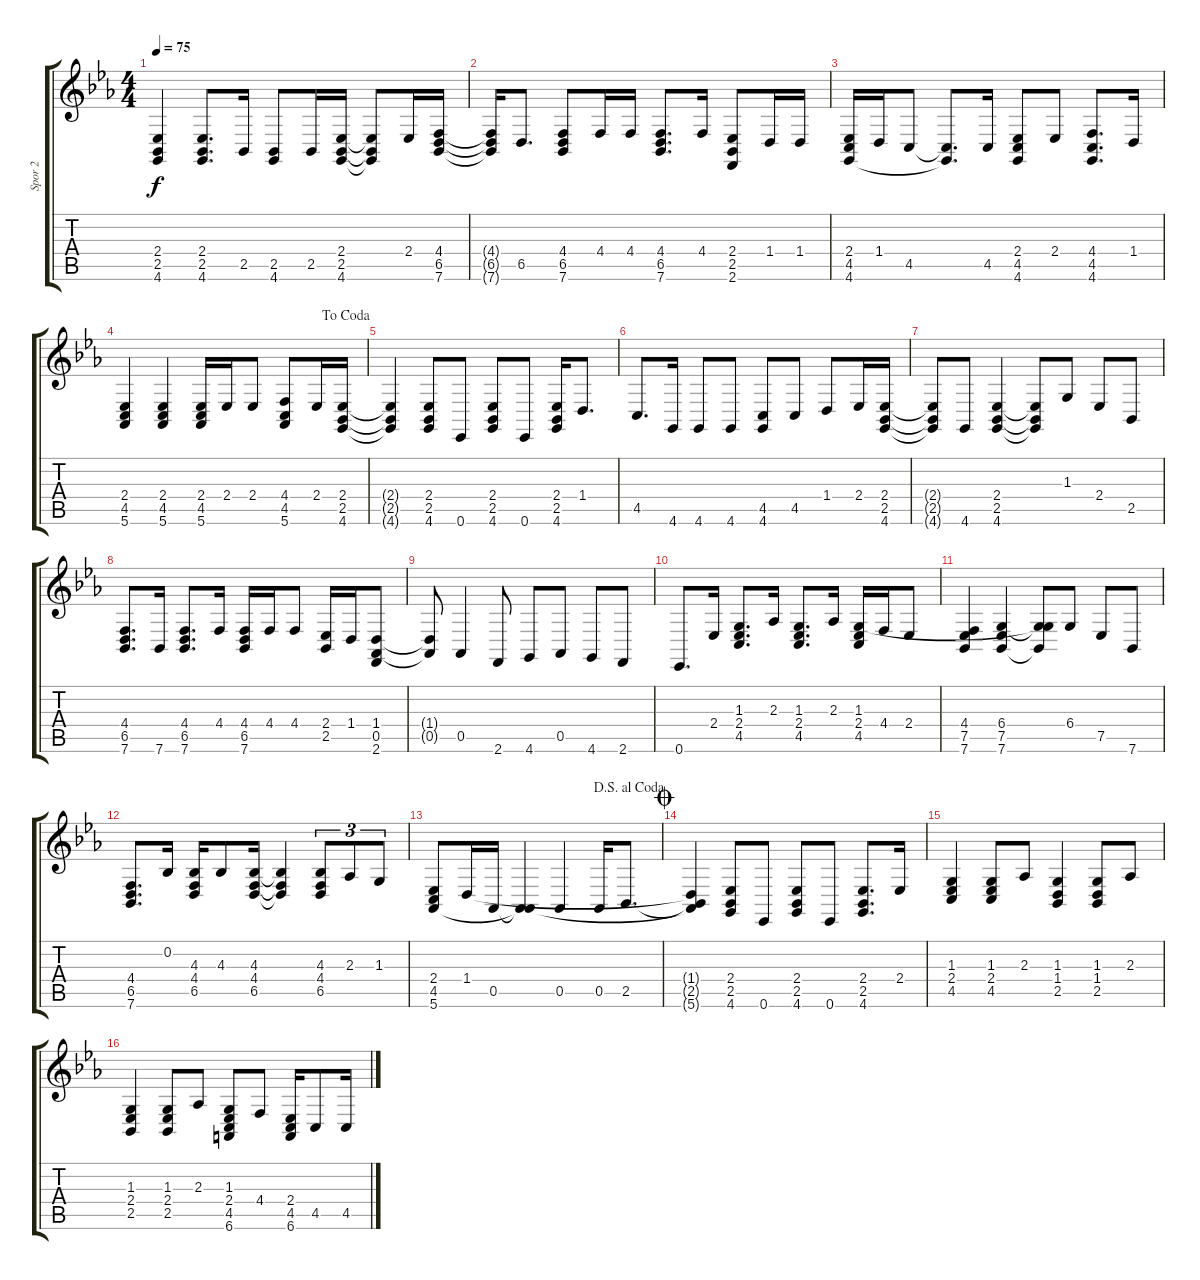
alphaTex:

\track ("Spor 2" "Spor 2") {instrument acousticgrandpiano}
\staff {score tabs}
\tuning (Eb4 Bb3 Gb3 Db3 Ab2 Eb2) {hide}
\ts (4 4)
\tempo 75
\clef g2
\ks eb
(2.4{t} 2.5{t} 4.6{t}).4{dy f} (2.4 2.5 4.6).8{d} 2.5.16 (2.5 4.6).8 2.5.16 (2.4 2.5 4.6).16 (2.4{t} 2.5{t} 4.6{t}).8 2.4.16 (4.4 6.5 7.6).16 |
(4.4{t} 6.5{t} 7.6{t}).16 6.5.8{d} (4.4 6.5 7.6).8 4.4.16 4.4.16 (4.4 6.5 7.6).8{d} 4.4.16 (2.4 2.5 2.6).8 1.4.16 1.4.16 |
(2.4 4.5 4.6).16 1.4.16 4.5.8 (4.5{t} 4.6{t}).8{d} 4.5.16 (2.4 4.5 4.6).8 2.4.8 (4.4 4.5 4.6).8{d} 1.4.16 |
\jump dacoda
(2.4 4.5 5.6).4 (2.4 4.5 5.6).4 (2.4 4.5 5.6).16 2.4.16 2.4.8 (4.4 4.5 5.6).8 2.4.16 (2.4 2.5 4.6).16 |
(2.4{t} 2.5{t} 4.6{t}).4 (2.4 2.5 4.6).8 0.6.8 (2.4 2.5 4.6).8 0.6.8 (2.4 2.5 4.6).16 1.4.8{d} |
4.5.8{d} 4.6.16 4.6.8 4.6.8 (4.5 4.6).8 4.5.8 1.4.8 2.4.16 (2.4 2.5 4.6).16 |
(2.4{t} 2.5{t} 4.6{t}).8 4.6.8 (2.4 2.5 4.6).4 (2.4{t} 2.5{t} 4.6{t}).8 1.3.8 2.4.8 2.5.8 |
(4.4 6.5 7.6).8{d} 7.6.16 (4.4 6.5 7.6).8{d} 4.4.16 (4.4 6.5 7.6).16 4.4.16 4.4.8 (2.4 2.5).16 1.4.16 (1.4 0.5 2.6).8 |
(1.4{t} 0.5{t}).8 0.5.4 2.6.8 4.6.8 0.5.8 4.6.8 2.6.8 |
0.6.8{d} 2.4.16 (1.3 2.4 4.5).8{d} 2.3.16 (1.3 2.4 4.5).8{d} 2.3.16 (1.3 2.4 4.5).16 4.4.16 2.4.8 |
(4.4 7.5 7.6).4 (6.4 7.5 7.6).4 (1.3{t} 6.4{t} 7.6{t}).8 6.4.8 7.5.8 7.6.8 |
(4.4 6.5 7.6).8{d} 0.2.16 (4.3 4.4 6.5).16 4.3.8 (4.3 4.4 6.5).16 (4.3{t} 4.4{t} 6.5{t}).4 (4.3 4.4 6.5).8{tu (3 2)} 2.3.8{tu (3 2)} 1.3.8{tu (3 2)} |
\jump dalsegnoalcoda
(2.4 4.5 5.6).8 1.4.16 0.5.16 (0.5{t} 5.6{t}).4 0.5.4 0.5.16 2.5.8{d} |
\jump coda
(1.4{t} 2.5{t} 5.6{t}).4 (2.4 2.5 4.6).8 0.6.8 (2.4 2.5 4.6).8 0.6.8 (2.4 2.5 4.6).8{d} 2.4.16 |
(1.3 2.4 4.5).4 (1.3 2.4 4.5).8 2.3.8 (1.3 1.4 2.5).4 (1.3 1.4 2.5).8 2.3.8 |
(1.3 2.4 2.5).4 (1.3 2.4 2.5).8 2.3.8 (1.3 2.4 4.5 6.6).8 4.4.8 (2.4 4.5 6.6).16 4.5.8 4.5.16
